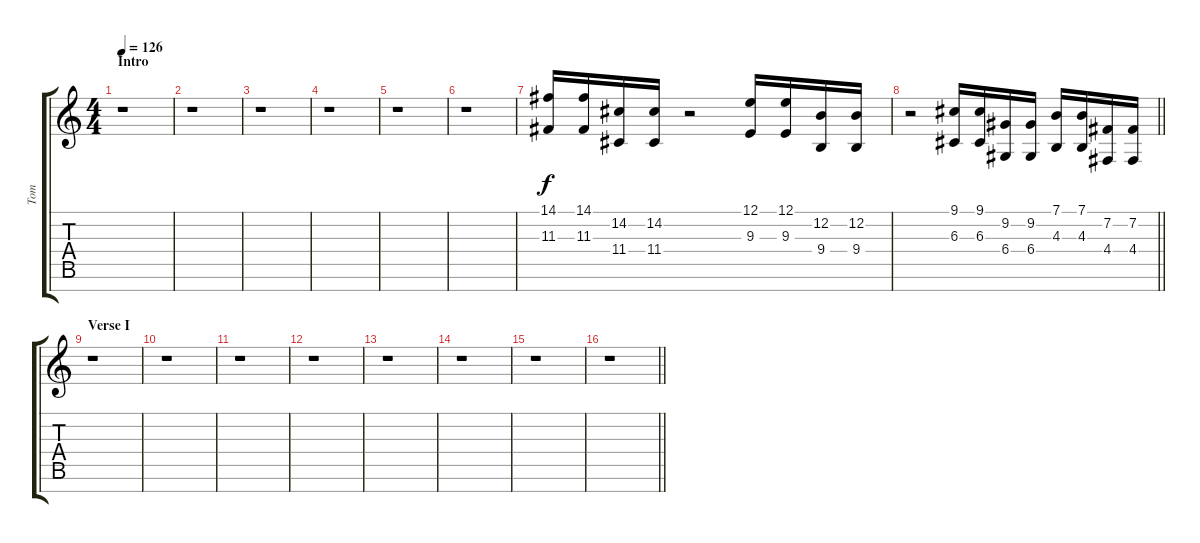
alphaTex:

\track ("Tom" "Tom") {instrument melodictom}
\staff {score tabs}
\tuning (E4 B3 G3 D3 A2 E2 B1) {hide}
\ts (4 4)
\section ("" "Intro")
\tempo 126
\clef g2
\ks c
r.1{dy f instrument melodictom} |
r.1 |
r.1 |
r.1 |
r.1 |
r.1 |
(14.1 11.3).16 (14.1 11.3).16 (14.2 11.4).16 (14.2 11.4).16 r.2 (12.1 9.3).16 (12.1 9.3).16 (12.2 9.4).16 (12.2 9.4).16 |
\barLineRight lightlight
r.2 (9.1 6.3).16 (9.1 6.3).16 (9.2 6.4).16 (9.2 6.4).16 (7.1 4.3).16 (7.1 4.3).16 (7.2 4.4).16 (7.2 4.4).16 |
\section ("" "Verse I")
r.1 |
r.1 |
r.1 |
r.1 |
r.1 |
r.1 |
r.1 |
\barLineRight lightlight
r.1
